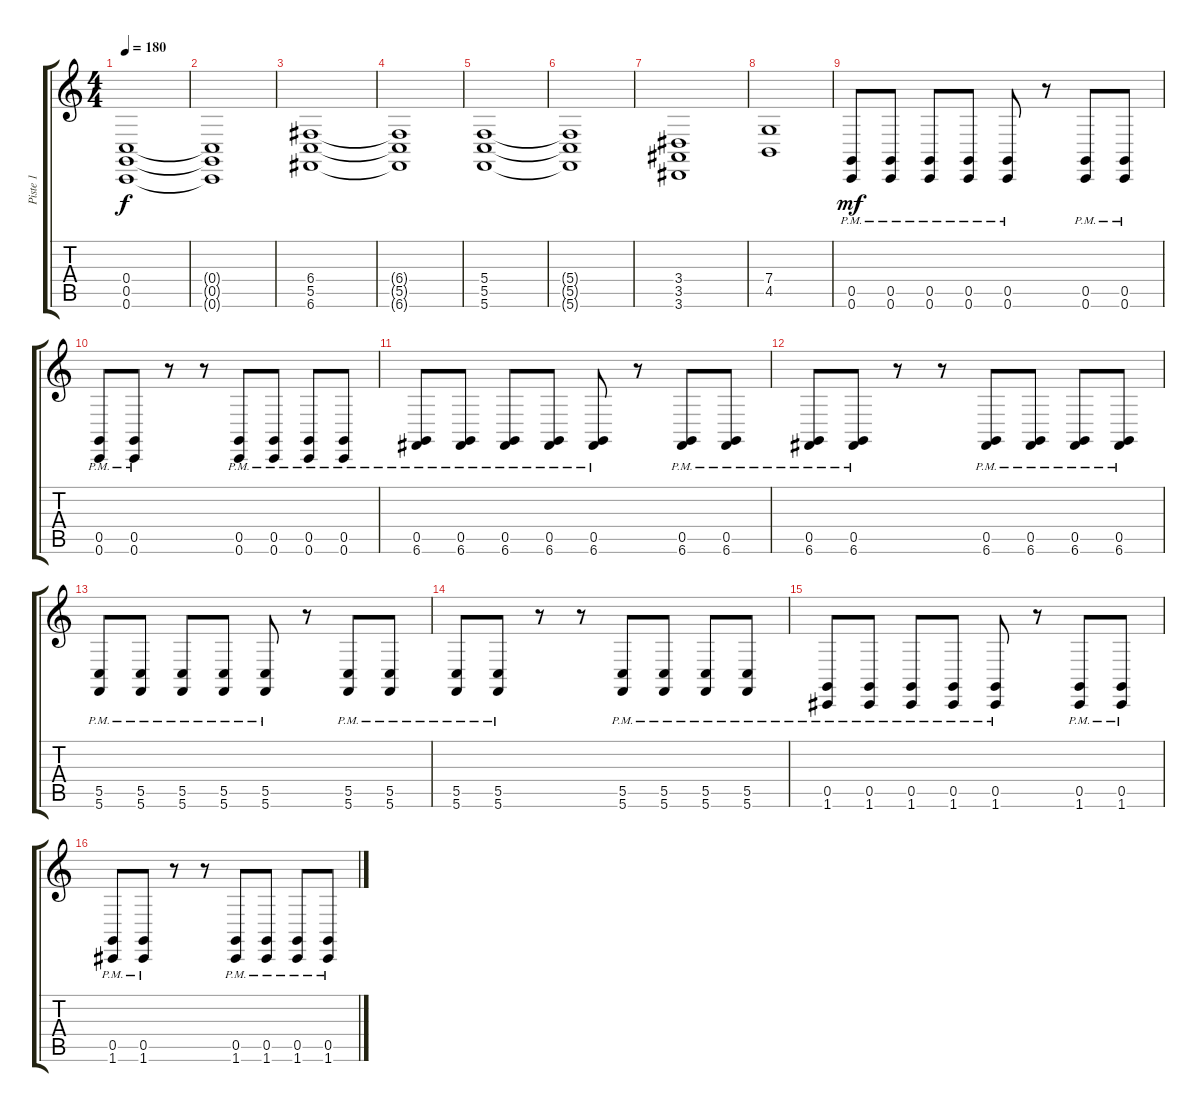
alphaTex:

\track ("Piste 1" "Piste 1") {instrument stringensemble1}
\staff {score tabs}
\tuning (D4 A3 F3 C3 G2 C2) {hide}
\ts (4 4)
\tempo 180
\clef g2
\ks c
(0.4 0.5 0.6).1{dy f} |
(0.4{t} 0.5{t} 0.6{t}).1 |
(6.4 5.5 6.6).1 |
(6.4{t} 5.5{t} 6.6{t}).1 |
(5.4 5.5 5.6).1 |
(5.4{t} 5.5{t} 5.6{t}).1 |
(3.4 3.5 3.6).1 |
(7.4 4.5).1 |
(0.5{pm} 0.6).8{dy mf} (0.5{pm} 0.6{pm}).8 (0.5{pm} 0.6{pm}).8 (0.5{pm} 0.6{pm}).8 (0.5{pm} 0.6{pm}).8 r.8 (0.5{pm} 0.6{pm}).8 (0.5{pm} 0.6{pm}).8 |
(0.5{pm} 0.6{pm}).8 (0.5{pm} 0.6{pm}).8 r.8 r.8 (0.5{pm} 0.6{pm}).8 (0.5{pm} 0.6{pm}).8 (0.5{pm} 0.6{pm}).8 (0.5{pm} 0.6{pm}).8 |
(0.5 6.6{pm}).8 (0.5{pm} 6.6{pm}).8 (0.5{pm} 6.6{pm}).8 (0.5{pm} 6.6{pm}).8 (0.5{pm} 6.6{pm}).8 r.8 (0.5{pm} 6.6{pm}).8 (0.5{pm} 6.6{pm}).8 |
(0.5{pm} 6.6{pm}).8 (0.5{pm} 6.6{pm}).8 r.8 r.8 (0.5{pm} 6.6{pm}).8 (0.5{pm} 6.6{pm}).8 (0.5{pm} 6.6{pm}).8 (0.5{pm} 6.6{pm}).8 |
(5.5{pm} 5.6).8 (5.5{pm} 5.6{pm}).8 (5.5{pm} 5.6{pm}).8 (5.5{pm} 5.6{pm}).8 (5.5{pm} 5.6{pm}).8 r.8 (5.5{pm} 5.6{pm}).8 (5.5{pm} 5.6{pm}).8 |
(5.5{pm} 5.6{pm}).8 (5.5{pm} 5.6{pm}).8 r.8 r.8 (5.5{pm} 5.6{pm}).8 (5.5{pm} 5.6{pm}).8 (5.5{pm} 5.6{pm}).8 (5.5{pm} 5.6{pm}).8 |
(0.5{pm} 1.6).8 (0.5{pm} 1.6{pm}).8 (0.5{pm} 1.6{pm}).8 (0.5{pm} 1.6{pm}).8 (0.5{pm} 1.6{pm}).8 r.8 (0.5{pm} 1.6{pm}).8 (0.5{pm} 1.6{pm}).8 |
(0.5{pm} 1.6{pm}).8 (0.5{pm} 1.6{pm}).8 r.8 r.8 (0.5{pm} 1.6{pm}).8 (0.5{pm} 1.6{pm}).8 (0.5{pm} 1.6{pm}).8 (0.5{pm} 1.6{pm}).8
